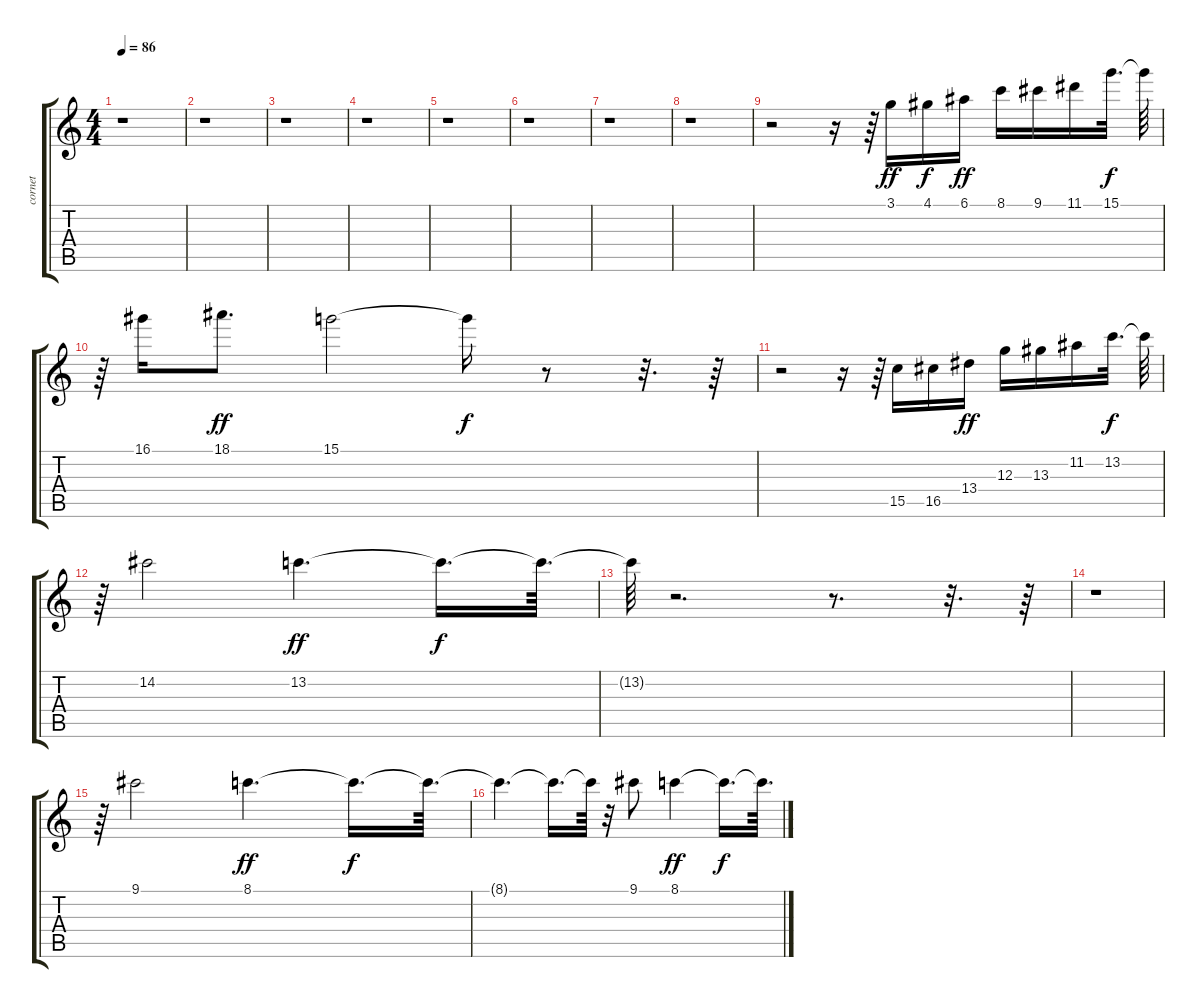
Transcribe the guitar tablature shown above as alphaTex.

\track ("cornet" "cornet") {instrument distortionguitar}
\staff {score tabs}
\tuning (E4 B3 G3 D3 A2 E2) {hide}
\ts (4 4)
\tempo 86
\clef g2
\ks c
r.1{dy f} |
r.1 |
r.1 |
r.1 |
r.1 |
r.1 |
r.1 |
r.1 |
r.2 r.16 r.64 3.1.16{dy ff} 4.1.16{dy f} 6.1.16{dy ff} 8.1.16 9.1.16 11.1.16 15.1.32{d dy f} 15.1{t}.64 |
r.64 16.1.16 18.1.8{d dy ff} 15.1.2 15.1{t}.16{dy f} r.8 r.32{d} r.64 |
r.2 r.16 r.64 15.5.16 16.5.16 13.4.16{dy ff} 12.3.16 13.3.16 11.2.16 13.2.32{d dy f} 13.2{t}.64 |
r.64 14.2.2 13.2.4{d dy ff} 13.2{t}.16{d dy f} 13.2{t}.64{d} |
13.2{t}.64 r.2{d} r.8{d} r.32{d} r.64 |
r.1 |
r.64 9.1.2 8.1.4{d dy ff} 8.1{t}.16{d dy f} 8.1{t}.64{d} |
8.1{t}.4{d} 8.1{t}.16{d} 8.1{t}.64 r.32 9.1.8 8.1.4{dy ff} 8.1{t}.16{d dy f} 8.1{t}.64{d}
